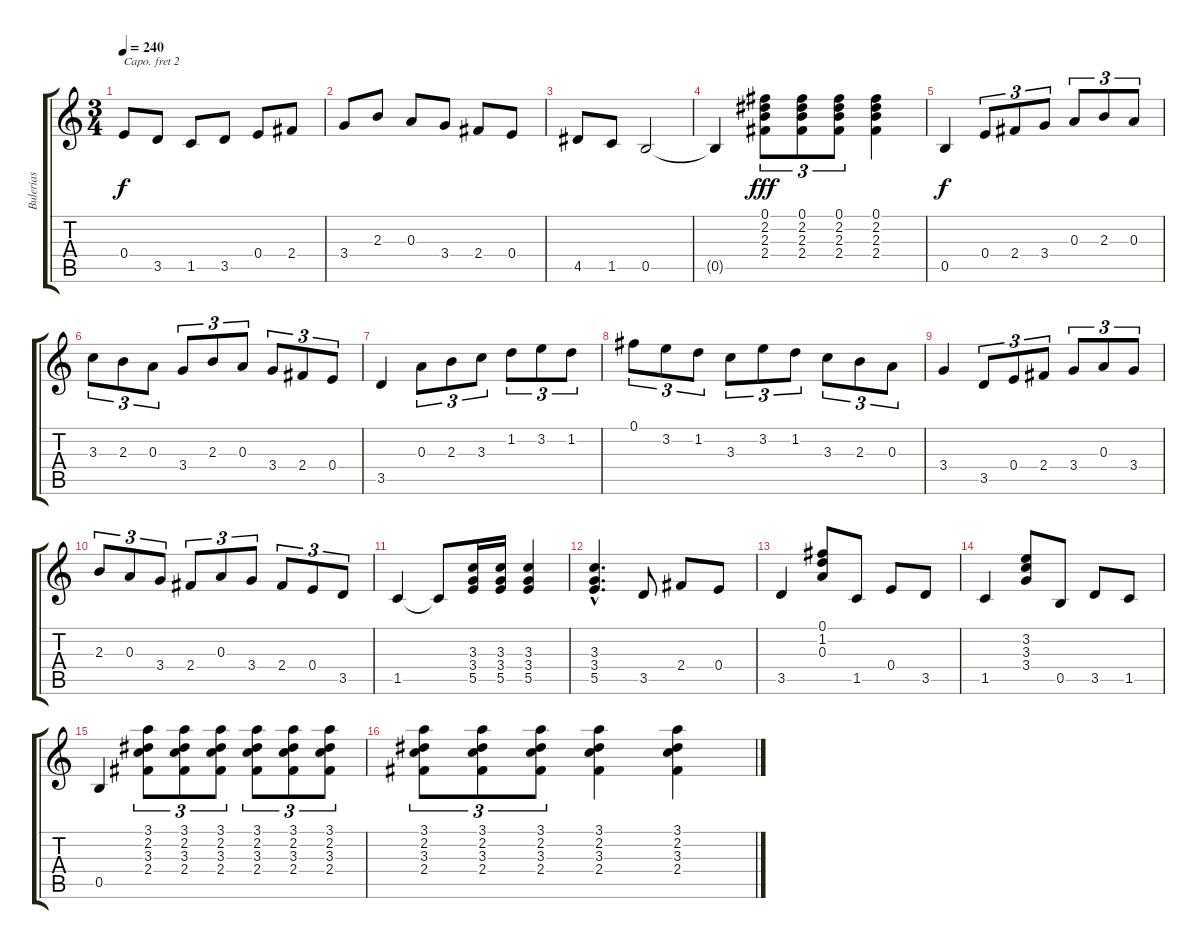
\track ("Bulerias" "Bulerias") {instrument acousticguitarnylon}
\staff {score tabs}
\capo 2
\tuning (E4 B3 G3 D3 A2 E2) {hide}
\ts (3 4)
\tempo 240
\clef g2
\ks c
0.4.8{dy f} 3.5.8 1.5.8 3.5.8 0.4.8 2.4.8 |
3.4.8 2.3.8 0.3.8 3.4.8 2.4.8 0.4.8 |
4.5.8 1.5.8 0.5.2 |
0.5{t}.4 (0.1 2.2 2.3 2.4).8{tu (3 2) dy fff} (0.1 2.2 2.3 2.4).8{tu (3 2)} (0.1 2.2 2.3 2.4).8{tu (3 2)} (0.1 2.2 2.3 2.4).4 |
0.5.4{dy f} 0.4.8{tu (3 2)} 2.4.8{tu (3 2)} 3.4.8{tu (3 2)} 0.3.8{tu (3 2)} 2.3.8{tu (3 2)} 0.3.8{tu (3 2)} |
3.3.8{tu (3 2)} 2.3.8{tu (3 2)} 0.3.8{tu (3 2)} 3.4.8{tu (3 2)} 2.3.8{tu (3 2)} 0.3.8{tu (3 2)} 3.4.8{tu (3 2)} 2.4.8{tu (3 2)} 0.4.8{tu (3 2)} |
3.5.4 0.3.8{tu (3 2)} 2.3.8{tu (3 2)} 3.3.8{tu (3 2)} 1.2.8{tu (3 2)} 3.2.8{tu (3 2)} 1.2.8{tu (3 2)} |
0.1.8{tu (3 2)} 3.2.8{tu (3 2)} 1.2.8{tu (3 2)} 3.3.8{tu (3 2)} 3.2.8{tu (3 2)} 1.2.8{tu (3 2)} 3.3.8{tu (3 2)} 2.3.8{tu (3 2)} 0.3.8{tu (3 2)} |
3.4.4 3.5.8{tu (3 2)} 0.4.8{tu (3 2)} 2.4.8{tu (3 2)} 3.4.8{tu (3 2)} 0.3.8{tu (3 2)} 3.4.8{tu (3 2)} |
2.3.8{tu (3 2)} 0.3.8{tu (3 2)} 3.4.8{tu (3 2)} 2.4.8{tu (3 2)} 0.3.8{tu (3 2)} 3.4.8{tu (3 2)} 2.4.8{tu (3 2)} 0.4.8{tu (3 2)} 3.5.8{tu (3 2)} |
1.5.4 1.5{t}.8 (3.3 3.4 5.5).16 (3.3 3.4 5.5).16 (3.3 3.4 5.5).4 |
(3.3{hac} 3.4{hac} 5.5{hac}).4{d} 3.5.8 2.4.8 0.4.8 |
3.5.4 (0.1 1.2 0.3).8 1.5.8 0.4.8 3.5.8 |
1.5.4 (3.2 3.3 3.4).8 0.5.8 3.5.8 1.5.8 |
0.5.4 (3.1 2.2 3.3 2.4).8{tu (3 2)} (3.1 2.2 3.3 2.4).8{tu (3 2)} (3.1 2.2 3.3 2.4).8{tu (3 2)} (3.1 2.2 3.3 2.4).8{tu (3 2)} (3.1 2.2 3.3 2.4).8{tu (3 2)} (3.1 2.2 3.3 2.4).8{tu (3 2)} |
(3.1 2.2 3.3 2.4).8{tu (3 2)} (3.1 2.2 3.3 2.4).8{tu (3 2)} (3.1 2.2 3.3 2.4).8{tu (3 2)} (3.1 2.2 3.3 2.4).4 (3.1 2.2 3.3 2.4).4
